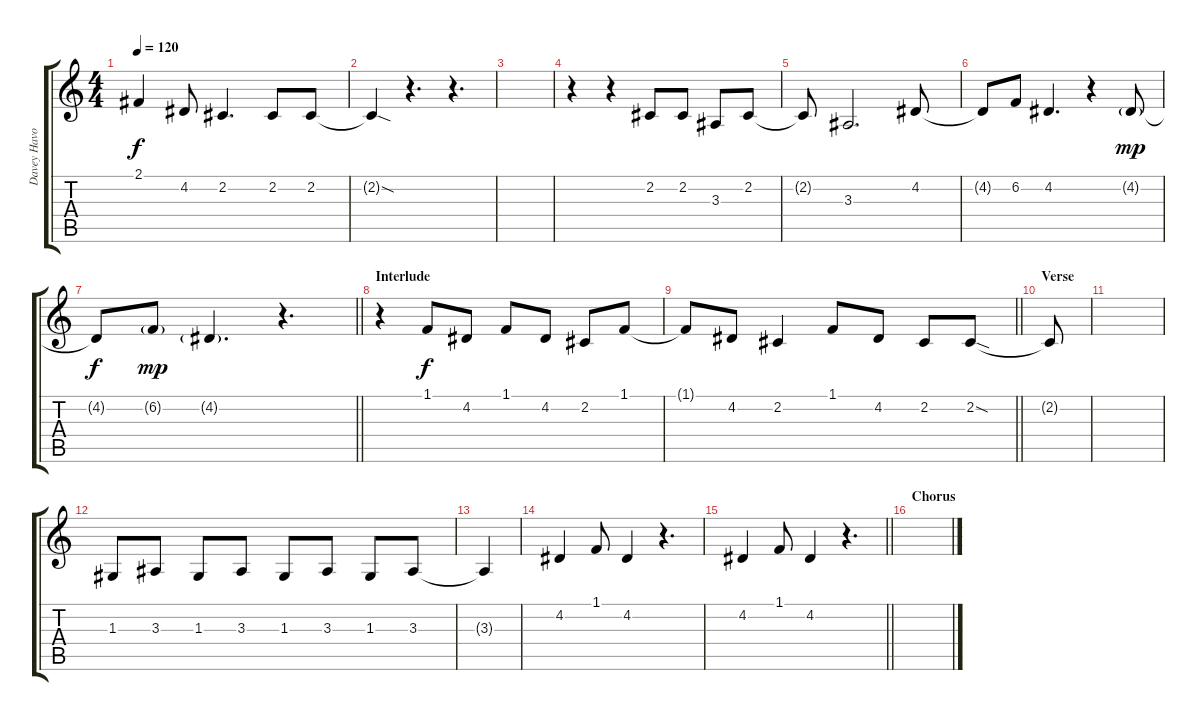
\track ("Davey Havok (Vocals)" "Davey Havo") {instrument clarinet}
\staff {score tabs}
\tuning (E4 B3 G3 D3 A2 E2) {hide}
\ts (4 4)
\tempo 120
\clef g2
\ks c
2.1{t}.4{dy f} 4.2.8 2.2.4{d} 2.2.8 2.2.8 |
2.2{sod t}.4 r.4{d} r.4{d} |
|
r.4 r.4 2.2.8 2.2.8 3.3.8 2.2.8 |
2.2{t}.8 3.3.2{d} 4.2.8 |
4.2{t}.8 6.2.8 4.2.4{d} r.4 4.2{g}.8{dy mp} |
\barLineRight lightlight
4.2{t}.8{dy f} 6.2{g}.8{dy mp} 4.2{g}.4{d} r.4{d} |
\section ("" "Interlude")
r.4 1.1.8{dy f} 4.2.8 1.1.8 4.2.8 2.2.8 1.1.8 |
\barLineRight lightlight
1.1{t}.8 4.2.8 2.2.4 1.1.8 4.2.8 2.2.8 2.2{sod}.8 |
\section ("" "Verse")
2.2{t}.8 |
|
1.3.8 3.3.8 1.3.8 3.3.8 1.3.8 3.3.8 1.3.8 3.3.8 |
3.3{t}.4 |
4.2.4 1.1.8 4.2.4 r.4{d} |
\barLineRight lightlight
4.2.4 1.1.8 4.2.4 r.4{d} |
\section ("" "Chorus")
